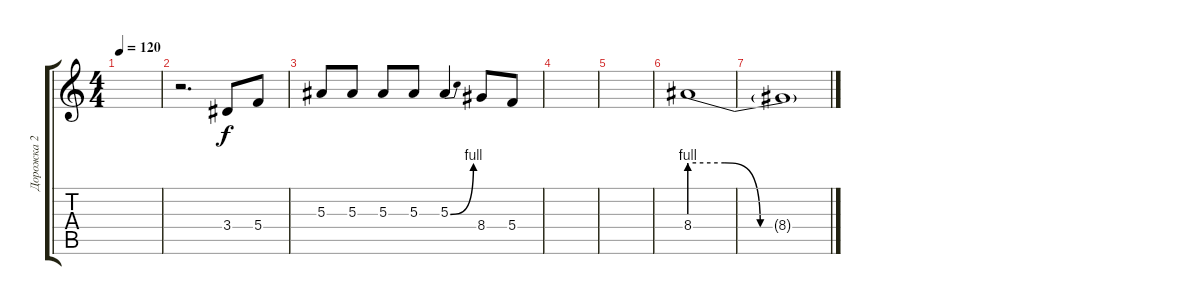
\track ("Дорожка 2" "Дорожка 2") {instrument overdrivenguitar}
\staff {score tabs}
\tuning (D4 A3 F3 C3 G2 C2) {hide}
\ts (4 4)
\tempo 120
\clef g2
\ks c
|
r.2{d} 3.4.8 5.4.8 |
5.3.8 5.3.8 5.3.8 5.3.8 5.3{be (bend 0 0 60 4)}.4 8.4.8 5.4.8 |
|
|
8.4{be (custom 0 4 15 4 30 0 60 0)}.1 |
8.4{t}.1
